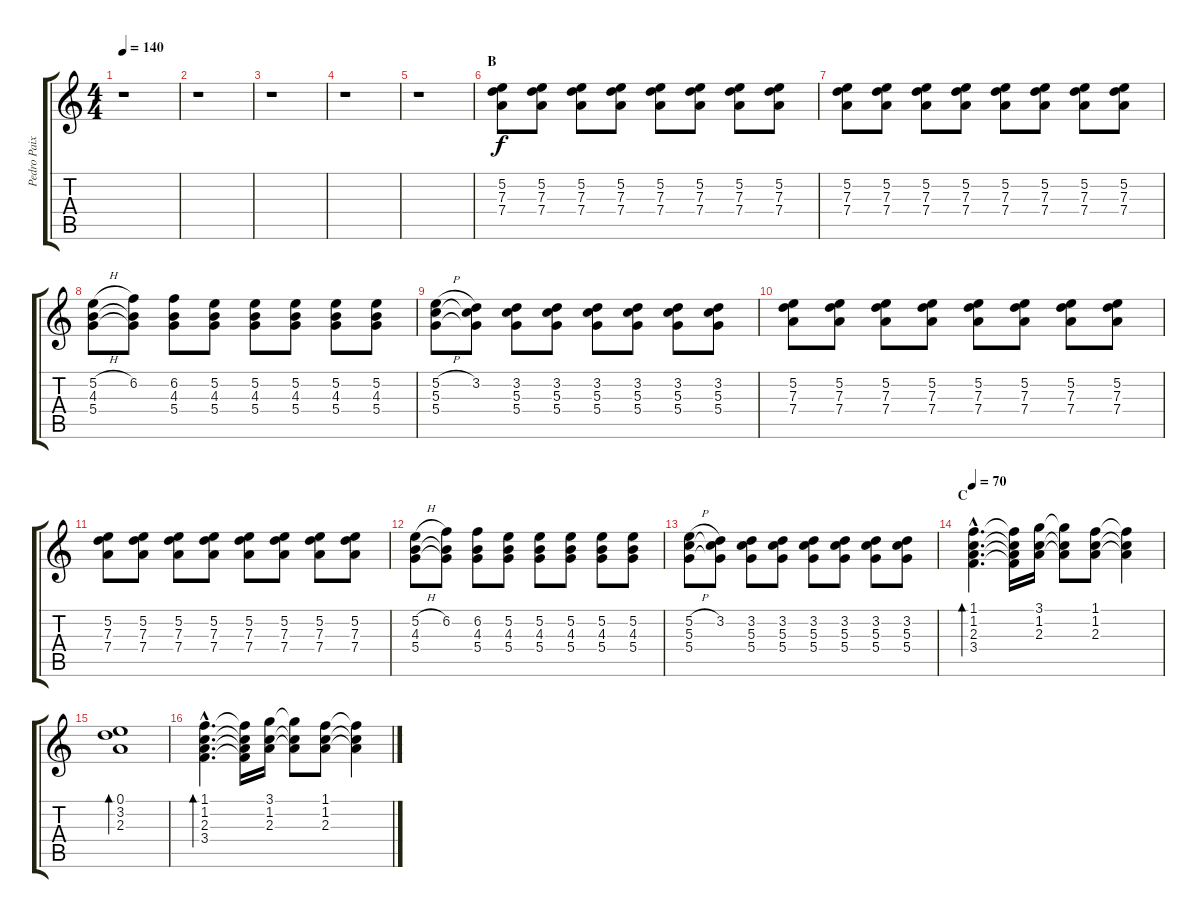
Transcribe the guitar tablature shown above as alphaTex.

\track ("Pedro Paixão" "Pedro Paix") {instrument overdrivenguitar}
\staff {score tabs}
\tuning (E4 B3 G3 D3 A2 E2) {hide}
\ts (4 4)
\tempo 140
\clef g2
\ks c
r.1{dy f} |
r.1 |
r.1 |
r.1 |
r.1 |
\section ("" "B")
(5.2 7.3 7.4).8{volume 5 instrument acousticguitarnylon} (5.2 7.3 7.4).8 (5.2 7.3 7.4).8 (5.2 7.3 7.4).8 (5.2 7.3 7.4).8 (5.2 7.3 7.4).8 (5.2 7.3 7.4).8 (5.2 7.3 7.4).8 |
(5.2 7.3 7.4).8 (5.2 7.3 7.4).8 (5.2 7.3 7.4).8 (5.2 7.3 7.4).8 (5.2 7.3 7.4).8 (5.2 7.3 7.4).8 (5.2 7.3 7.4).8 (5.2 7.3 7.4).8 |
(5.2{h} 4.3 5.4).8 (6.2 4.3{t} 5.4{t}).8 (6.2 4.3 5.4).8 (5.2 4.3 5.4).8 (5.2 4.3 5.4).8 (5.2 4.3 5.4).8 (5.2 4.3 5.4).8 (5.2 4.3 5.4).8 |
(5.2{h} 5.3 5.4).8 (3.2 5.3{t} 5.4{t}).8 (3.2 5.3 5.4).8 (3.2 5.3 5.4).8 (3.2 5.3 5.4).8 (3.2 5.3 5.4).8 (3.2 5.3 5.4).8 (3.2 5.3 5.4).8 |
(5.2 7.3 7.4).8 (5.2 7.3 7.4).8 (5.2 7.3 7.4).8 (5.2 7.3 7.4).8 (5.2 7.3 7.4).8 (5.2 7.3 7.4).8 (5.2 7.3 7.4).8 (5.2 7.3 7.4).8 |
(5.2 7.3 7.4).8 (5.2 7.3 7.4).8 (5.2 7.3 7.4).8 (5.2 7.3 7.4).8 (5.2 7.3 7.4).8 (5.2 7.3 7.4).8 (5.2 7.3 7.4).8 (5.2 7.3 7.4).8 |
(5.2{h} 4.3 5.4).8 (6.2 4.3{t} 5.4{t}).8 (6.2 4.3 5.4).8 (5.2 4.3 5.4).8 (5.2 4.3 5.4).8 (5.2 4.3 5.4).8 (5.2 4.3 5.4).8 (5.2 4.3 5.4).8 |
(5.2{h} 5.3 5.4).8 (3.2 5.3{t} 5.4{t}).8 (3.2 5.3 5.4).8 (3.2 5.3 5.4).8 (3.2 5.3 5.4).8 (3.2 5.3 5.4).8 (3.2 5.3 5.4).8 (3.2 5.3 5.4).8 |
\section ("" "C")
\tempo 70
(1.1{hac} 1.2{hac} 2.3{hac} 3.4{hac}).4{d bd 120} (1.1{t} 1.2{t} 2.3{t} 3.4{t}).16 (3.1 1.2 2.3).16 (3.1{t} 1.2{t} 2.3{t}).8 (1.1 1.2 2.3).8 (1.1{t} 1.2{t} 2.3{t}).4 |
(0.1 3.2 2.3).1{bd 120} |
(1.1{hac} 1.2{hac} 2.3{hac} 3.4{hac}).4{d bd 120} (1.1{t} 1.2{t} 2.3{t} 3.4{t}).16 (3.1 1.2 2.3).16 (3.1{t} 1.2{t} 2.3{t}).8 (1.1 1.2 2.3).8 (1.1{t} 1.2{t} 2.3{t}).4
